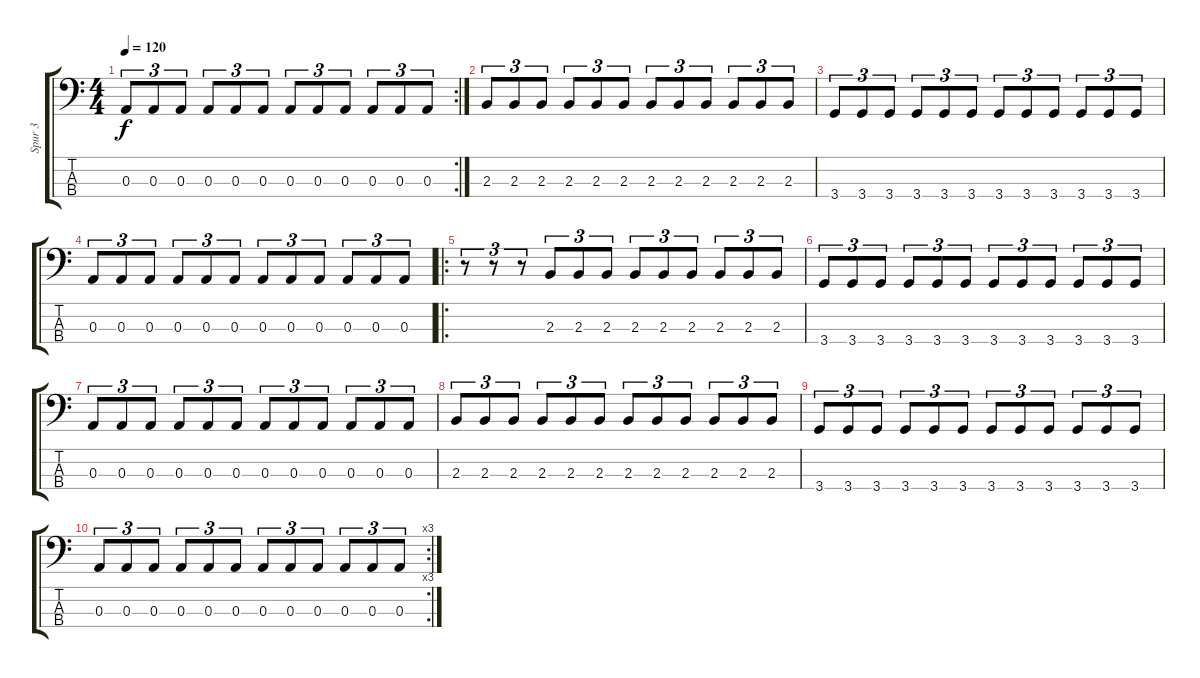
\track ("Spur 3" "Spur 3") {instrument electricbassfinger}
\staff {score tabs}
\tuning (G2 D2 A1 E1) {hide}
\rc 2
\ts (4 4)
\tempo 120
\clef f4
\ks c
0.3.8{tu (3 2) dy f} 0.3.8{tu (3 2)} 0.3.8{tu (3 2)} 0.3.8{tu (3 2)} 0.3.8{tu (3 2)} 0.3.8{tu (3 2)} 0.3.8{tu (3 2)} 0.3.8{tu (3 2)} 0.3.8{tu (3 2)} 0.3.8{tu (3 2)} 0.3.8{tu (3 2)} 0.3.8{tu (3 2)} |
2.3.8{tu (3 2)} 2.3.8{tu (3 2)} 2.3.8{tu (3 2)} 2.3.8{tu (3 2)} 2.3.8{tu (3 2)} 2.3.8{tu (3 2)} 2.3.8{tu (3 2)} 2.3.8{tu (3 2)} 2.3.8{tu (3 2)} 2.3.8{tu (3 2)} 2.3.8{tu (3 2)} 2.3.8{tu (3 2)} |
3.4.8{tu (3 2)} 3.4.8{tu (3 2)} 3.4.8{tu (3 2)} 3.4.8{tu (3 2)} 3.4.8{tu (3 2)} 3.4.8{tu (3 2)} 3.4.8{tu (3 2)} 3.4.8{tu (3 2)} 3.4.8{tu (3 2)} 3.4.8{tu (3 2)} 3.4.8{tu (3 2)} 3.4.8{tu (3 2)} |
0.3.8{tu (3 2)} 0.3.8{tu (3 2)} 0.3.8{tu (3 2)} 0.3.8{tu (3 2)} 0.3.8{tu (3 2)} 0.3.8{tu (3 2)} 0.3.8{tu (3 2)} 0.3.8{tu (3 2)} 0.3.8{tu (3 2)} 0.3.8{tu (3 2)} 0.3.8{tu (3 2)} 0.3.8{tu (3 2)} |
\ro
r.8{tu (3 2)} r.8{tu (3 2)} r.8{tu (3 2)} 2.3.8{tu (3 2)} 2.3.8{tu (3 2)} 2.3.8{tu (3 2)} 2.3.8{tu (3 2)} 2.3.8{tu (3 2)} 2.3.8{tu (3 2)} 2.3.8{tu (3 2)} 2.3.8{tu (3 2)} 2.3.8{tu (3 2)} |
3.4.8{tu (3 2)} 3.4.8{tu (3 2)} 3.4.8{tu (3 2)} 3.4.8{tu (3 2)} 3.4.8{tu (3 2)} 3.4.8{tu (3 2)} 3.4.8{tu (3 2)} 3.4.8{tu (3 2)} 3.4.8{tu (3 2)} 3.4.8{tu (3 2)} 3.4.8{tu (3 2)} 3.4.8{tu (3 2)} |
0.3.8{tu (3 2)} 0.3.8{tu (3 2)} 0.3.8{tu (3 2)} 0.3.8{tu (3 2)} 0.3.8{tu (3 2)} 0.3.8{tu (3 2)} 0.3.8{tu (3 2)} 0.3.8{tu (3 2)} 0.3.8{tu (3 2)} 0.3.8{tu (3 2)} 0.3.8{tu (3 2)} 0.3.8{tu (3 2)} |
2.3.8{tu (3 2)} 2.3.8{tu (3 2)} 2.3.8{tu (3 2)} 2.3.8{tu (3 2)} 2.3.8{tu (3 2)} 2.3.8{tu (3 2)} 2.3.8{tu (3 2)} 2.3.8{tu (3 2)} 2.3.8{tu (3 2)} 2.3.8{tu (3 2)} 2.3.8{tu (3 2)} 2.3.8{tu (3 2)} |
3.4.8{tu (3 2)} 3.4.8{tu (3 2)} 3.4.8{tu (3 2)} 3.4.8{tu (3 2)} 3.4.8{tu (3 2)} 3.4.8{tu (3 2)} 3.4.8{tu (3 2)} 3.4.8{tu (3 2)} 3.4.8{tu (3 2)} 3.4.8{tu (3 2)} 3.4.8{tu (3 2)} 3.4.8{tu (3 2)} |
\rc 3
0.3.8{tu (3 2)} 0.3.8{tu (3 2)} 0.3.8{tu (3 2)} 0.3.8{tu (3 2)} 0.3.8{tu (3 2)} 0.3.8{tu (3 2)} 0.3.8{tu (3 2)} 0.3.8{tu (3 2)} 0.3.8{tu (3 2)} 0.3.8{tu (3 2)} 0.3.8{tu (3 2)} 0.3.8{tu (3 2)}
